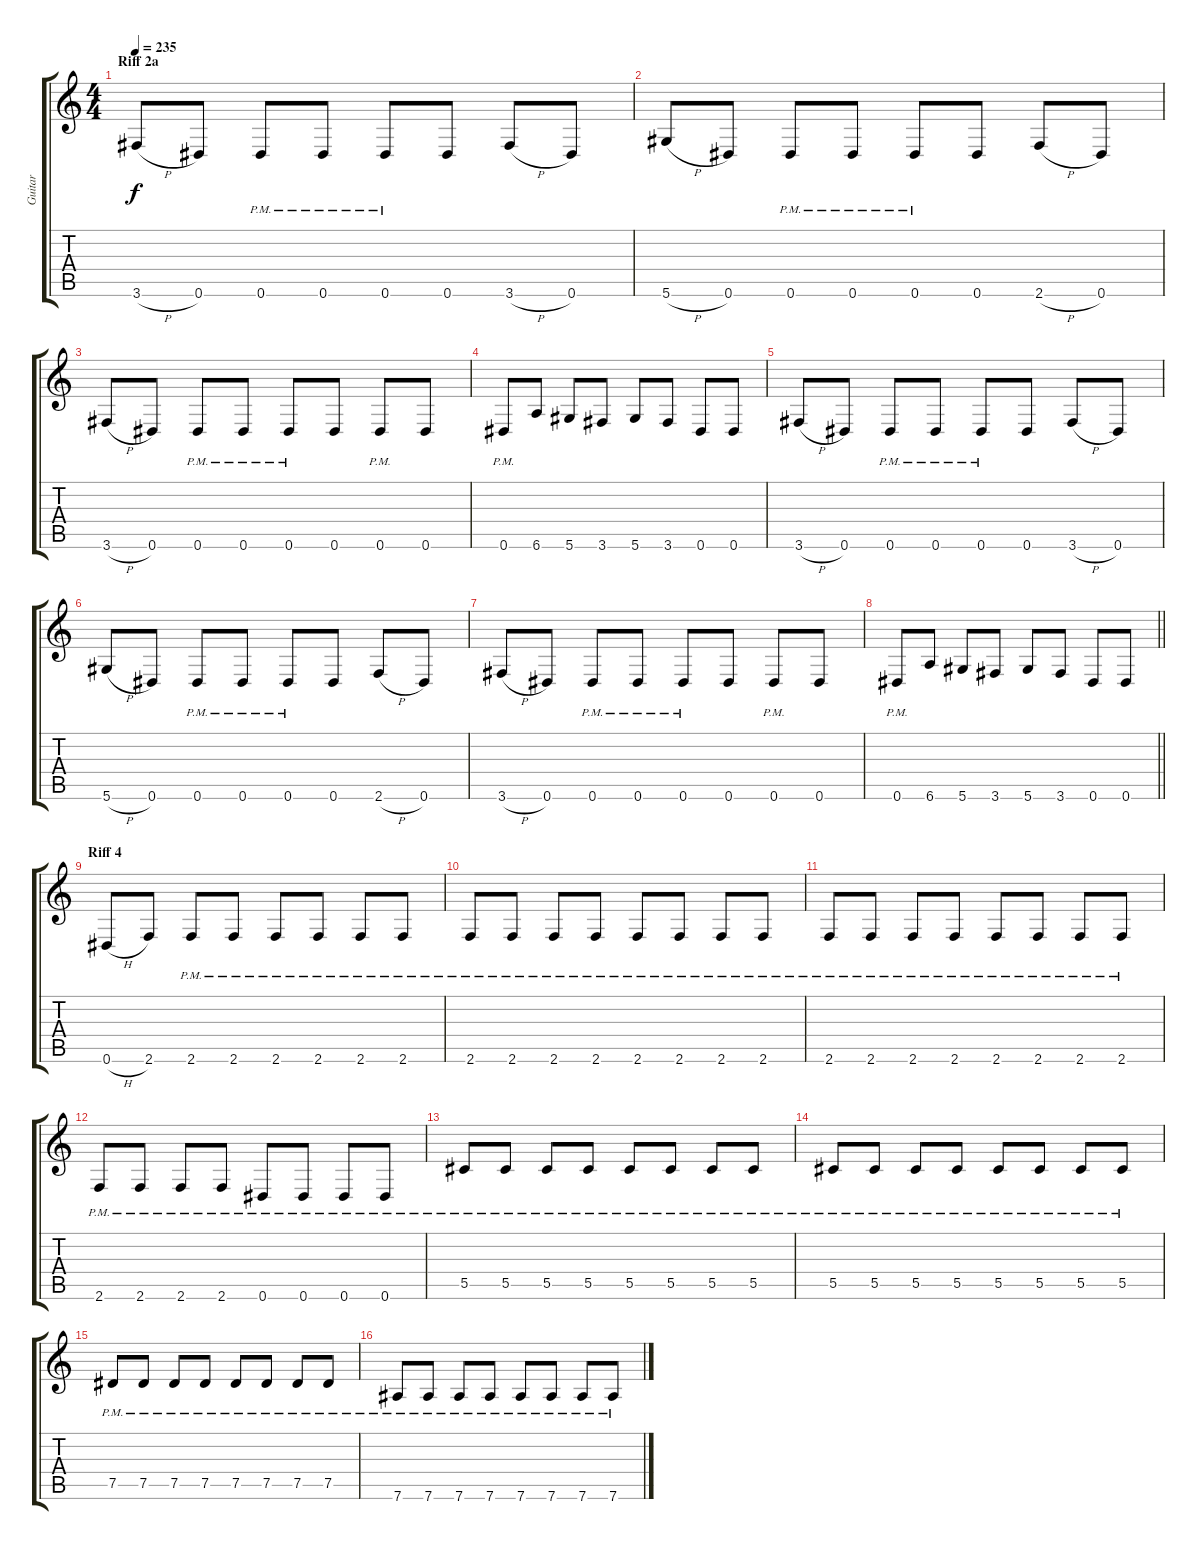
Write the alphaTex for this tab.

\track ("Guitar" "Guitar") {instrument distortionguitar}
\staff {score tabs}
\tuning (Eb4 Bb3 Gb3 Db3 Ab2 Eb2) {hide}
\ts (4 4)
\section ("" "Riff 2a")
\tempo 235
\clef g2
\ks aminor
3.6{h}.8{dy f} 0.6.8 0.6{pm}.8 0.6{pm}.8 0.6{pm}.8 0.6.8 3.6{h}.8 0.6.8 |
5.6{h}.8 0.6.8 0.6{pm}.8 0.6{pm}.8 0.6{pm}.8 0.6.8 2.6{h}.8 0.6.8 |
3.6{h}.8 0.6.8 0.6{pm}.8 0.6{pm}.8 0.6{pm}.8 0.6.8 0.6{pm}.8 0.6.8 |
0.6{pm}.8 6.6.8 5.6.8 3.6.8 5.6.8 3.6.8 0.6.8 0.6.8 |
3.6{h}.8 0.6.8 0.6{pm}.8 0.6{pm}.8 0.6{pm}.8 0.6.8 3.6{h}.8 0.6.8 |
5.6{h}.8 0.6.8 0.6{pm}.8 0.6{pm}.8 0.6{pm}.8 0.6.8 2.6{h}.8 0.6.8 |
3.6{h}.8 0.6.8 0.6{pm}.8 0.6{pm}.8 0.6{pm}.8 0.6.8 0.6{pm}.8 0.6.8 |
\barLineRight lightlight
0.6{pm}.8 6.6.8 5.6.8 3.6.8 5.6.8 3.6.8 0.6.8 0.6.8 |
\section ("" "Riff 4")
0.6{h}.8 2.6.8 2.6{pm}.8 2.6{pm}.8 2.6{pm}.8 2.6{pm}.8 2.6{pm}.8 2.6{pm}.8 |
2.6{pm}.8 2.6{pm}.8 2.6{pm}.8 2.6{pm}.8 2.6{pm}.8 2.6{pm}.8 2.6{pm}.8 2.6{pm}.8 |
2.6{pm}.8 2.6{pm}.8 2.6{pm}.8 2.6{pm}.8 2.6{pm}.8 2.6{pm}.8 2.6{pm}.8 2.6{pm}.8 |
2.6{pm}.8 2.6{pm}.8 2.6{pm}.8 2.6{pm}.8 0.6{pm}.8 0.6{pm}.8 0.6{pm}.8 0.6{pm}.8 |
5.5{pm}.8 5.5{pm}.8 5.5{pm}.8 5.5{pm}.8 5.5{pm}.8 5.5{pm}.8 5.5{pm}.8 5.5{pm}.8 |
5.5{pm}.8 5.5{pm}.8 5.5{pm}.8 5.5{pm}.8 5.5{pm}.8 5.5{pm}.8 5.5{pm}.8 5.5{pm}.8 |
7.5{pm}.8 7.5{pm}.8 7.5{pm}.8 7.5{pm}.8 7.5{pm}.8 7.5{pm}.8 7.5{pm}.8 7.5{pm}.8 |
7.6{pm}.8 7.6{pm}.8 7.6{pm}.8 7.6{pm}.8 7.6{pm}.8 7.6{pm}.8 7.6{pm}.8 7.6{pm}.8
